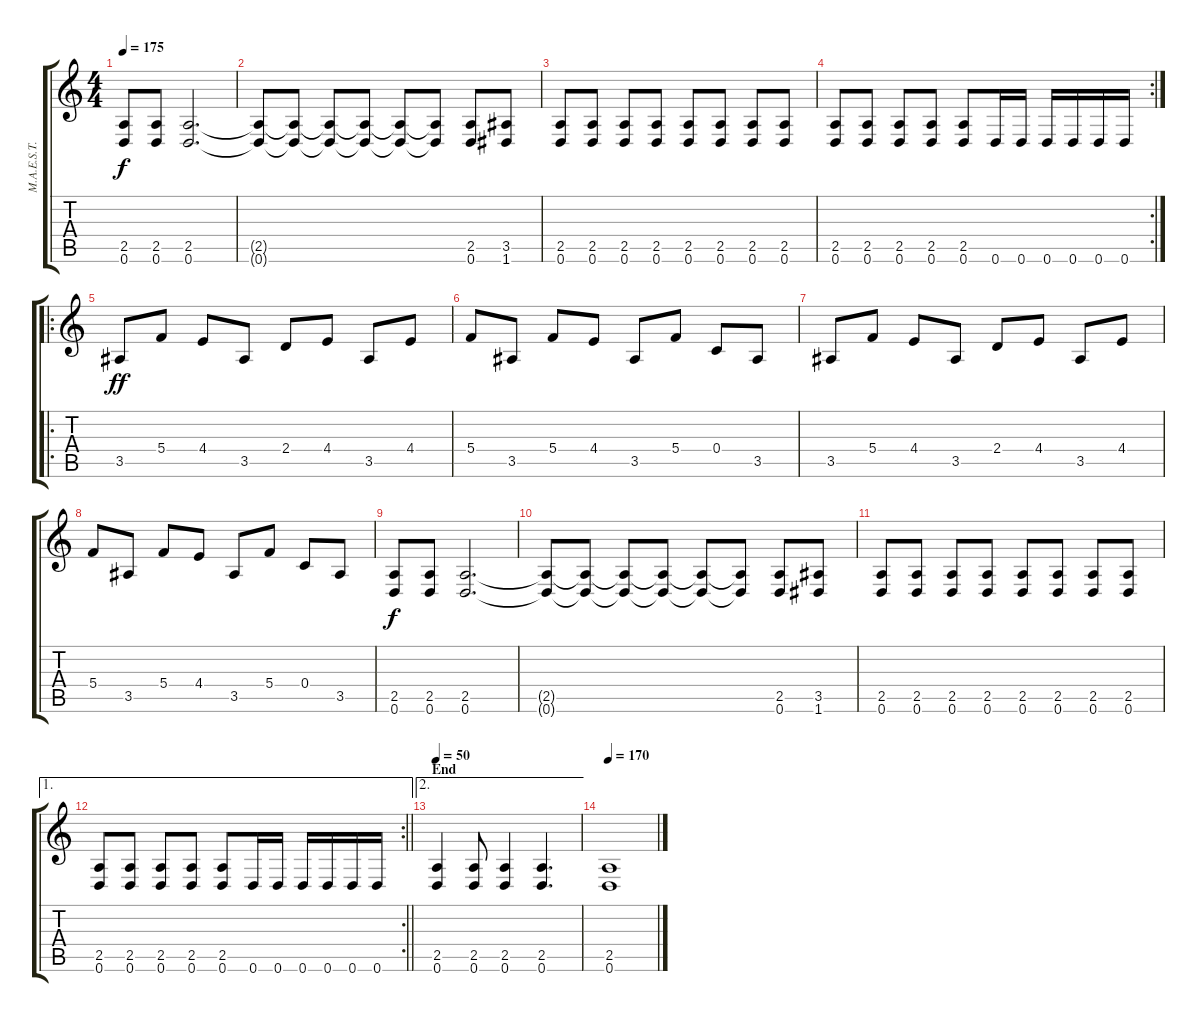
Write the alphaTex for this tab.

\track ("M.A.E.S.T.R.O." "M.A.E.S.T.") {instrument distortionguitar}
\staff {score tabs}
\tuning (D4 A3 F3 C3 G2 D2) {hide}
\ts (4 4)
\tempo 175
\clef g2
\ks c
(2.5 0.6).8{dy f} (2.5 0.6).8 (2.5 0.6).2{d} |
(2.5{t} 0.6{t}).8 (2.5{t} 0.6{t}).8 (2.5{t} 0.6{t}).8 (2.5{t} 0.6{t}).8 (2.5{t} 0.6{t}).8 (2.5{t} 0.6{t}).8 (2.5 0.6).8 (3.5 1.6).8 |
(2.5 0.6).8 (2.5 0.6).8 (2.5 0.6).8 (2.5 0.6).8 (2.5 0.6).8 (2.5 0.6).8 (2.5 0.6).8 (2.5 0.6).8 |
\rc 2
(2.5 0.6).8 (2.5 0.6).8 (2.5 0.6).8 (2.5 0.6).8 (2.5 0.6).8 0.6.16 0.6.16 0.6.16 0.6.16 0.6.16 0.6.16 |
\ro
3.5.8{dy ff} 5.4.8 4.4.8 3.5.8 2.4.8 4.4.8 3.5.8 4.4.8 |
5.4.8 3.5.8 5.4.8 4.4.8 3.5.8 5.4.8 0.4.8 3.5.8 |
3.5.8 5.4.8 4.4.8 3.5.8 2.4.8 4.4.8 3.5.8 4.4.8 |
5.4.8 3.5.8 5.4.8 4.4.8 3.5.8 5.4.8 0.4.8 3.5.8 |
(2.5 0.6).8{dy f} (2.5 0.6).8 (2.5 0.6).2{d} |
(2.5{t} 0.6{t}).8 (2.5{t} 0.6{t}).8 (2.5{t} 0.6{t}).8 (2.5{t} 0.6{t}).8 (2.5{t} 0.6{t}).8 (2.5{t} 0.6{t}).8 (2.5 0.6).8 (3.5 1.6).8 |
(2.5 0.6).8 (2.5 0.6).8 (2.5 0.6).8 (2.5 0.6).8 (2.5 0.6).8 (2.5 0.6).8 (2.5 0.6).8 (2.5 0.6).8 |
\ae 1
\rc 2
\barLineRight lightlight
(2.5 0.6).8 (2.5 0.6).8 (2.5 0.6).8 (2.5 0.6).8 (2.5 0.6).8 0.6.16 0.6.16 0.6.16 0.6.16 0.6.16 0.6.16 |
\ae 2
\section ("" "End")
\tempo 50
(2.5 0.6).4 (2.5 0.6).8 (2.5 0.6).4 (2.5 0.6).4{d} |
\tempo 170
(2.5 0.6).1
